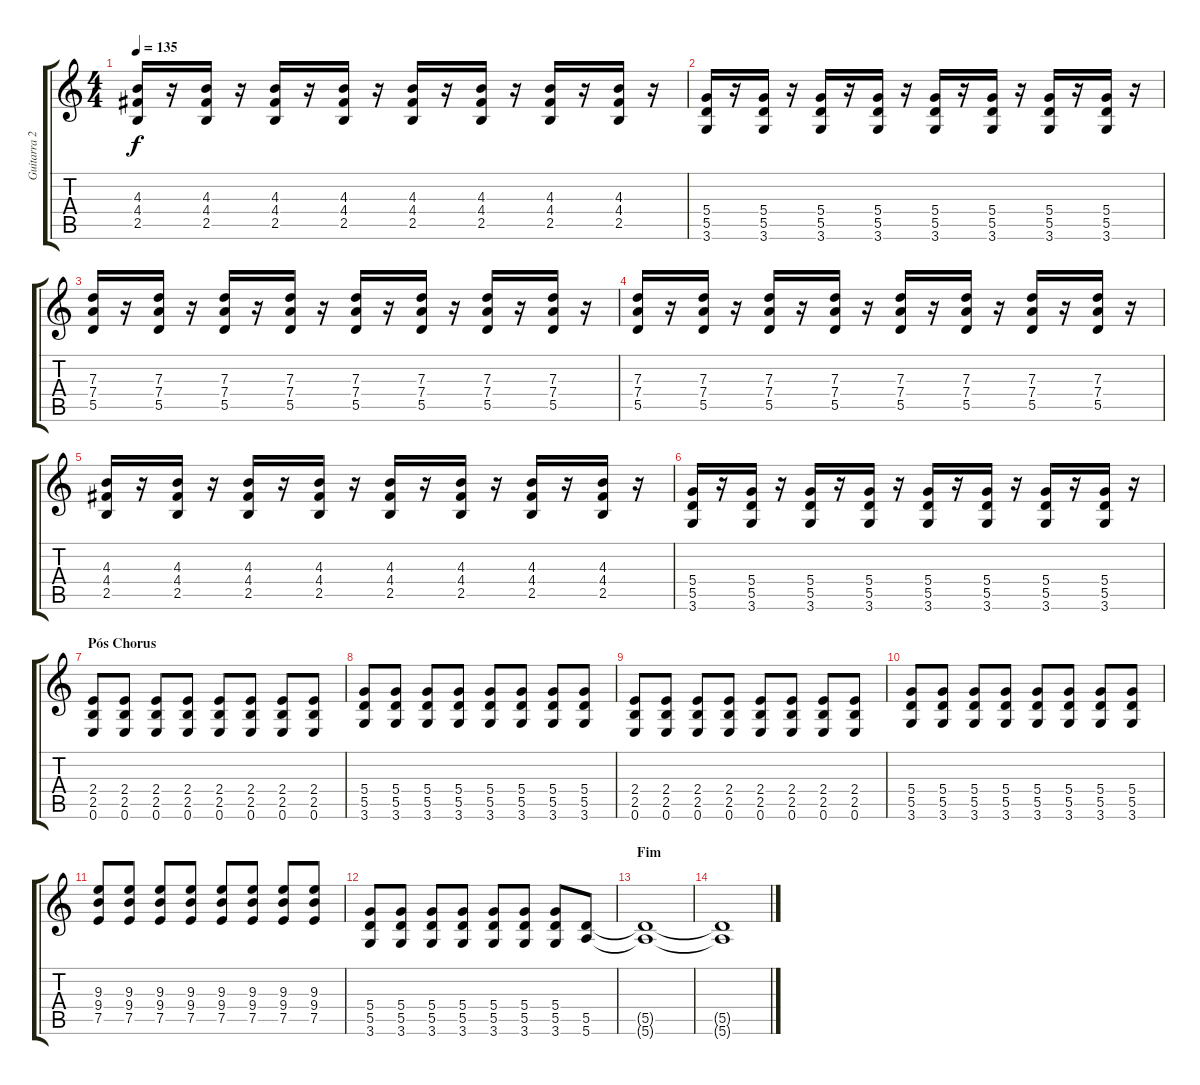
\track ("Guitarra 2 - Erik" "Guitarra 2") {instrument distortionguitar}
\staff {score tabs}
\tuning (E4 B3 G3 D3 A2 E2) {hide}
\ts (4 4)
\tempo 135
\clef g2
\ks c
(4.3 4.4 2.5).16{dy f} r.16 (4.3 4.4 2.5).16 r.16 (4.3 4.4 2.5).16 r.16 (4.3 4.4 2.5).16 r.16 (4.3 4.4 2.5).16 r.16 (4.3 4.4 2.5).16 r.16 (4.3 4.4 2.5).16 r.16 (4.3 4.4 2.5).16 r.16 |
(5.4 5.5 3.6).16 r.16 (5.4 5.5 3.6).16 r.16 (5.4 5.5 3.6).16 r.16 (5.4 5.5 3.6).16 r.16 (5.4 5.5 3.6).16 r.16 (5.4 5.5 3.6).16 r.16 (5.4 5.5 3.6).16 r.16 (5.4 5.5 3.6).16 r.16 |
(7.3 7.4 5.5).16 r.16 (7.3 7.4 5.5).16 r.16 (7.3 7.4 5.5).16 r.16 (7.3 7.4 5.5).16 r.16 (7.3 7.4 5.5).16 r.16 (7.3 7.4 5.5).16 r.16 (7.3 7.4 5.5).16 r.16 (7.3 7.4 5.5).16 r.16 |
(7.3 7.4 5.5).16 r.16 (7.3 7.4 5.5).16 r.16 (7.3 7.4 5.5).16 r.16 (7.3 7.4 5.5).16 r.16 (7.3 7.4 5.5).16 r.16 (7.3 7.4 5.5).16 r.16 (7.3 7.4 5.5).16 r.16 (7.3 7.4 5.5).16 r.16 |
(4.3 4.4 2.5).16 r.16 (4.3 4.4 2.5).16 r.16 (4.3 4.4 2.5).16 r.16 (4.3 4.4 2.5).16 r.16 (4.3 4.4 2.5).16 r.16 (4.3 4.4 2.5).16 r.16 (4.3 4.4 2.5).16 r.16 (4.3 4.4 2.5).16 r.16 |
(5.4 5.5 3.6).16 r.16 (5.4 5.5 3.6).16 r.16 (5.4 5.5 3.6).16 r.16 (5.4 5.5 3.6).16 r.16 (5.4 5.5 3.6).16 r.16 (5.4 5.5 3.6).16 r.16 (5.4 5.5 3.6).16 r.16 (5.4 5.5 3.6).16 r.16 |
\section ("" "Pós Chorus")
(2.4 2.5 0.6).8 (2.4 2.5 0.6).8 (2.4 2.5 0.6).8 (2.4 2.5 0.6).8 (2.4 2.5 0.6).8 (2.4 2.5 0.6).8 (2.4 2.5 0.6).8 (2.4 2.5 0.6).8 |
(5.4 5.5 3.6).8 (5.4 5.5 3.6).8 (5.4 5.5 3.6).8 (5.4 5.5 3.6).8 (5.4 5.5 3.6).8 (5.4 5.5 3.6).8 (5.4 5.5 3.6).8 (5.4 5.5 3.6).8 |
(2.4 2.5 0.6).8 (2.4 2.5 0.6).8 (2.4 2.5 0.6).8 (2.4 2.5 0.6).8 (2.4 2.5 0.6).8 (2.4 2.5 0.6).8 (2.4 2.5 0.6).8 (2.4 2.5 0.6).8 |
(5.4 5.5 3.6).8 (5.4 5.5 3.6).8 (5.4 5.5 3.6).8 (5.4 5.5 3.6).8 (5.4 5.5 3.6).8 (5.4 5.5 3.6).8 (5.4 5.5 3.6).8 (5.4 5.5 3.6).8 |
(9.3 9.4 7.5).8 (9.3 9.4 7.5).8 (9.3 9.4 7.5).8 (9.3 9.4 7.5).8 (9.3 9.4 7.5).8 (9.3 9.4 7.5).8 (9.3 9.4 7.5).8 (9.3 9.4 7.5).8 |
(5.4 5.5 3.6).8 (5.4 5.5 3.6).8 (5.4 5.5 3.6).8 (5.4 5.5 3.6).8 (5.4 5.5 3.6).8 (5.4 5.5 3.6).8 (5.4 5.5 3.6).8 (5.5 5.6).8 |
\section ("" "Fim")
(5.5{t} 5.6{t}).1 |
(5.5{t} 5.6{t}).1
